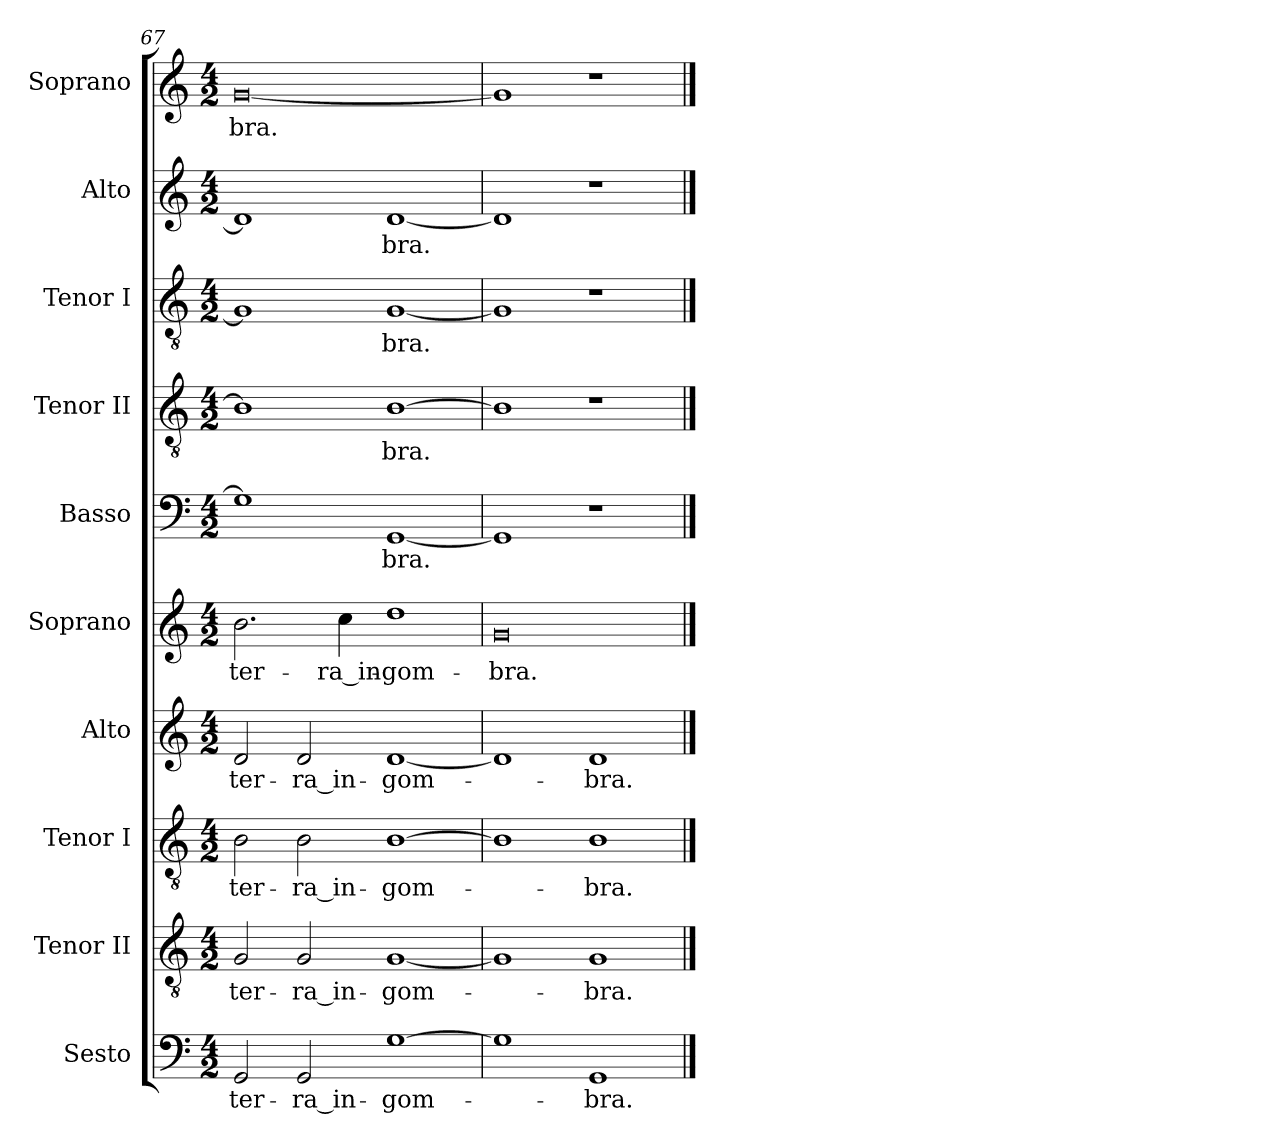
**kern	**text	**kern	**text	**kern	**text	**kern	**text	**kern	**text	**kern	**text	**kern	**text	**kern	**text	**kern	**text	**kern	**text
*part10	*part10	*part9	*part9	*part8	*part8	*part7	*part7	*part6	*part6	*part5	*part5	*part4	*part4	*part3	*part3	*part2	*part2	*part1	*part1
*staff10	*staff10	*staff9	*staff9	*staff8	*staff8	*staff7	*staff7	*staff6	*staff6	*staff5	*staff5	*staff4	*staff4	*staff3	*staff3	*staff2	*staff2	*staff1	*staff1
*I"Sesto	*	*I"Tenor II	*	*I"Tenor I	*	*I"Alto	*	*I"Soprano	*	*I"Basso	*	*I"Tenor II	*	*I"Tenor I	*	*I"Alto	*	*I"Soprano	*
*	*	*I'T.	*	*I'T.	*	*I'A.	*	*I'Sop.	*	*	*	*I'T.	*	*I'T.	*	*I'A.	*	*I'Sop.	*
*clefF4	*	*clefGv2	*	*clefGv2	*	*clefG2	*	*clefG2	*	*clefF4	*	*clefGv2	*	*clefGv2	*	*clefG2	*	*clefG2	*
*	*	*ITrd7c12	*	*ITrd7c12	*	*	*	*	*	*	*	*ITrd7c12	*	*ITrd7c12	*	*	*	*	*
*k[]	*	*k[]	*	*k[]	*	*k[]	*	*k[]	*	*k[]	*	*k[]	*	*k[]	*	*k[]	*	*k[]	*
*C:	*	*C:	*	*C:	*	*C:	*	*C:	*	*C:	*	*C:	*	*C:	*	*C:	*	*C:	*
*M4/2	*	*M4/2	*	*M4/2	*	*M4/2	*	*M4/2	*	*M4/2	*	*M4/2	*	*M4/2	*	*M4/2	*	*M4/2	*
=67	=67	=67	=67	=67	=67	=67	=67	=67	=67	=67	=67	=67	=67	=67	=67	=67	=67	=67	=67
!	!LO:LY:b:color=#000000	!	!	!	!	!	!	!	!	!	!	!	!	!	!	!	!	!	!
!	!	!	!LO:LY:b:color=#000000	!	!	!	!	!	!	!	!	!	!	!	!	!	!	!	!
!	!	!	!	!	!LO:LY:b:color=#000000	!	!	!	!	!	!	!	!	!	!	!	!	!	!
!	!	!	!	!	!	!	!LO:LY:b:color=#000000	!	!	!	!	!	!	!	!	!	!	!	!
!	!	!	!	!	!	!	!	!	!LO:LY:b:color=#000000	!	!	!	!	!	!	!	!	!	!
!	!	!	!	!	!	!	!	!	!	!	!	!	!	!	!	!	!	!	!LO:LY:b:color=#000000
2GGi/	ter-	2GGi/	ter-	2BBi\	ter-	2di/	ter-	2.bi\	ter-	1Gi]	.	1BBi]	.	1GGi]	.	1di]	.	[0gi	-bra.
!	!LO:LY:b:color=#000000	!	!	!	!	!	!	!	!	!	!	!	!	!	!	!	!	!	!
!	!	!	!LO:LY:b:color=#000000	!	!	!	!	!	!	!	!	!	!	!	!	!	!	!	!
!	!	!	!	!	!LO:LY:b:color=#000000	!	!	!	!	!	!	!	!	!	!	!	!	!	!
!	!	!	!	!	!	!	!LO:LY:b:color=#000000	!	!	!	!	!	!	!	!	!	!	!	!
2GGi/	-ra_in-	2GGi/	-ra_in-	2BBi\	-ra_in-	2di/	-ra_in-	.	.	.	.	.	.	.	.	.	.	.	.
!	!	!	!	!	!	!	!	!	!LO:LY:b:color=#000000	!	!	!	!	!	!	!	!	!	!
.	.	.	.	.	.	.	.	4cci\	-ra_in-	.	.	.	.	.	.	.	.	.	.
!	!LO:LY:b:color=#000000	!	!	!	!	!	!	!	!	!	!	!	!	!	!	!	!	!	!
!	!	!	!LO:LY:b:color=#000000	!	!	!	!	!	!	!	!	!	!	!	!	!	!	!	!
!	!	!	!	!	!LO:LY:b:color=#000000	!	!	!	!	!	!	!	!	!	!	!	!	!	!
!	!	!	!	!	!	!	!LO:LY:b:color=#000000	!	!	!	!	!	!	!	!	!	!	!	!
!	!	!	!	!	!	!	!	!	!LO:LY:b:color=#000000	!	!	!	!	!	!	!	!	!	!
!	!	!	!	!	!	!	!	!	!	!	!LO:LY:b:color=#000000	!	!	!	!	!	!	!	!
!	!	!	!	!	!	!	!	!	!	!	!	!	!LO:LY:b:color=#000000	!	!	!	!	!	!
!	!	!	!	!	!	!	!	!	!	!	!	!	!	!	!LO:LY:b:color=#000000	!	!	!	!
!	!	!	!	!	!	!	!	!	!	!	!	!	!	!	!	!	!LO:LY:b:color=#000000	!	!
[1Gi	-gom-	[1GGi	-gom-	[1BBi	-gom-	[1di	-gom-	1ddi	-gom-	[1GGi	-bra.	[1BBi	-bra.	[1GGi	-bra.	[1di	-bra.	.	.
=68	=68	=68	=68	=68	=68	=68	=68	=68	=68	=68	=68	=68	=68	=68	=68	=68	=68	=68	=68
!	!	!	!	!	!	!	!	!	!LO:LY:b:color=#000000	!	!	!	!	!	!	!	!	!	!
1Gi]	.	1GGi]	.	1BBi]	.	1di]	.	0gi	-bra.	1GGi]	.	1BBi]	.	1GGi]	.	1di]	.	1gi]	.
!	!LO:LY:b:color=#000000	!	!	!	!	!	!	!	!	!	!	!	!	!	!	!	!	!	!
!	!	!	!LO:LY:b:color=#000000	!	!	!	!	!	!	!	!	!	!	!	!	!	!	!	!
!	!	!	!	!	!LO:LY:b:color=#000000	!	!	!	!	!	!	!	!	!	!	!	!	!	!
!	!	!	!	!	!	!	!LO:LY:b:color=#000000	!	!	!	!	!	!	!	!	!	!	!	!
1GGi	-bra.	1GGi	-bra.	1BBi	-bra.	1di	-bra.	.	.	1r	.	1r	.	1r	.	1r	.	1r	.
==	==	==	==	==	==	==	==	==	==	==	==	==	==	==	==	==	==	==	==
*-	*-	*-	*-	*-	*-	*-	*-	*-	*-	*-	*-	*-	*-	*-	*-	*-	*-	*-	*-
